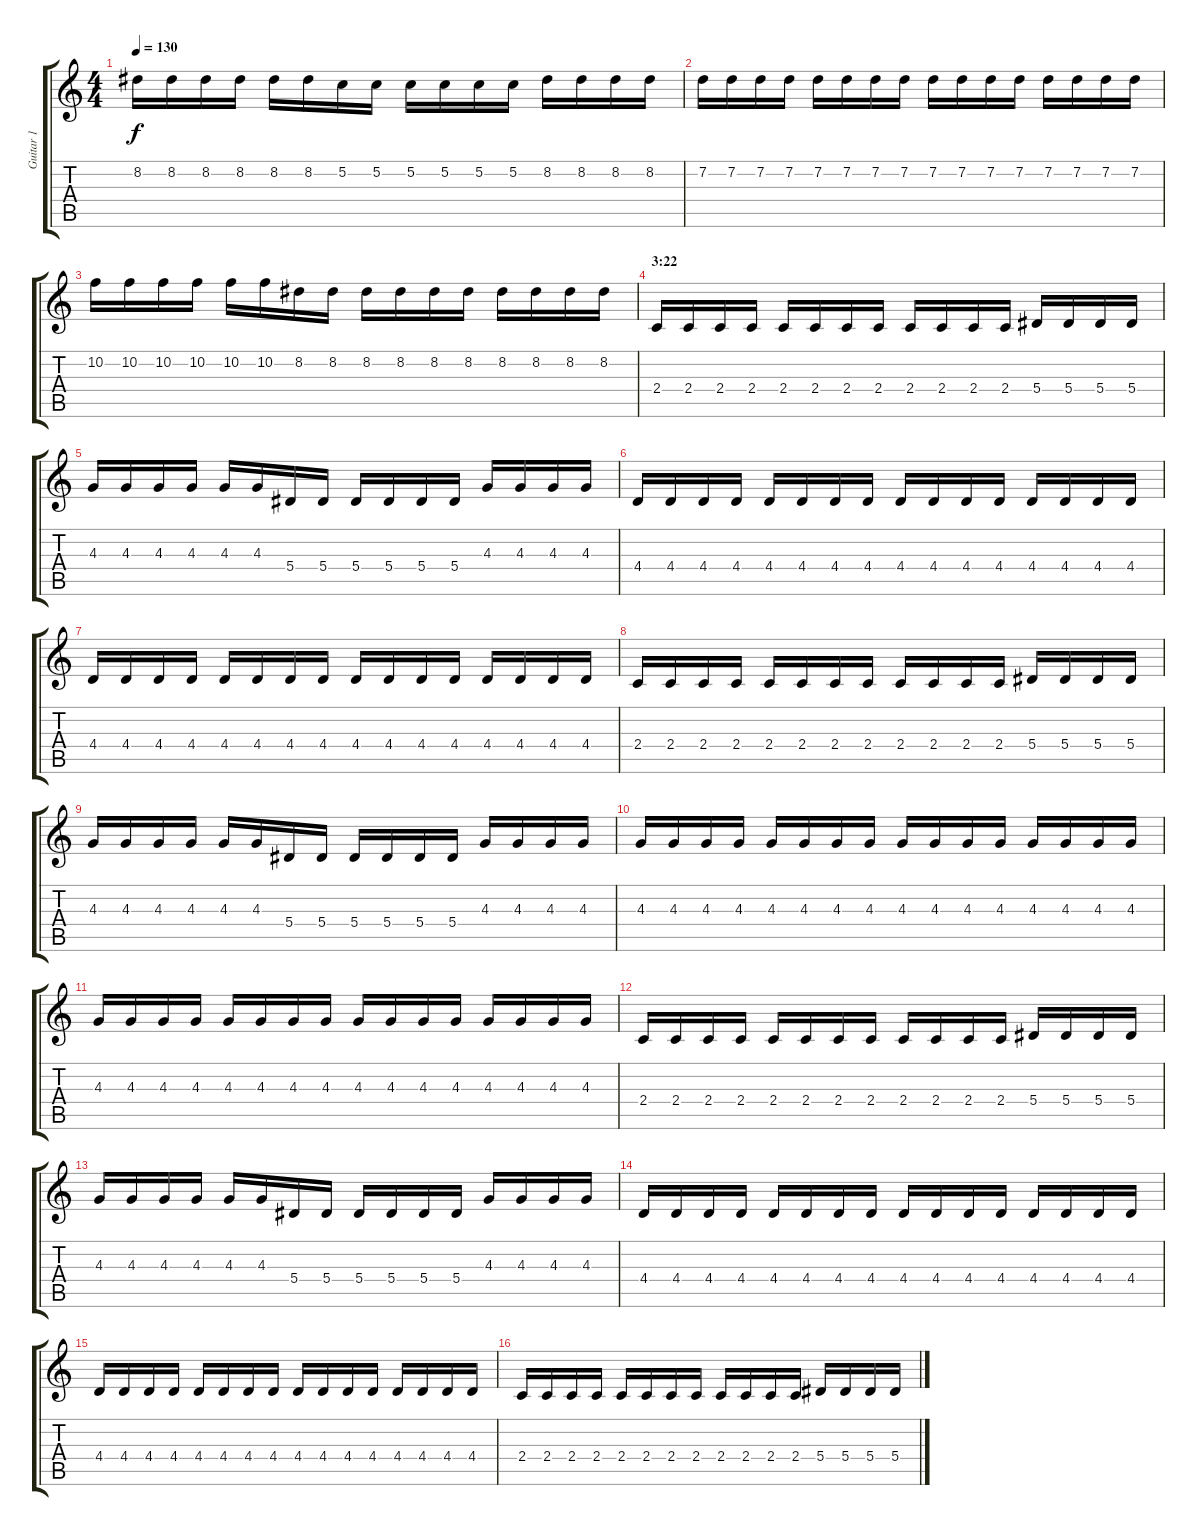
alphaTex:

\track ("Guitar 1" "Guitar 1") {instrument distortionguitar}
\staff {score tabs}
\tuning (C4 G3 Eb3 Bb2 F2 C2) {hide}
\ts (4 4)
\tempo 130
\clef g2
\ks c
8.2.16{dy f} 8.2.16 8.2.16 8.2.16 8.2.16 8.2.16 5.2.16 5.2.16 5.2.16 5.2.16 5.2.16 5.2.16 8.2.16 8.2.16 8.2.16 8.2.16 |
7.2.16 7.2.16 7.2.16 7.2.16 7.2.16 7.2.16 7.2.16 7.2.16 7.2.16 7.2.16 7.2.16 7.2.16 7.2.16 7.2.16 7.2.16 7.2.16 |
10.2.16 10.2.16 10.2.16 10.2.16 10.2.16 10.2.16 8.2.16 8.2.16 8.2.16 8.2.16 8.2.16 8.2.16 8.2.16 8.2.16 8.2.16 8.2.16 |
\section ("" "3:22")
2.4.16{instrument overdrivenguitar} 2.4.16 2.4.16 2.4.16 2.4.16 2.4.16 2.4.16 2.4.16 2.4.16 2.4.16 2.4.16 2.4.16 5.4.16 5.4.16 5.4.16 5.4.16 |
4.3.16 4.3.16 4.3.16 4.3.16 4.3.16 4.3.16 5.4.16 5.4.16 5.4.16 5.4.16 5.4.16 5.4.16 4.3.16 4.3.16 4.3.16 4.3.16 |
4.4.16 4.4.16 4.4.16 4.4.16 4.4.16 4.4.16 4.4.16 4.4.16 4.4.16 4.4.16 4.4.16 4.4.16 4.4.16 4.4.16 4.4.16 4.4.16 |
4.4.16 4.4.16 4.4.16 4.4.16 4.4.16 4.4.16 4.4.16 4.4.16 4.4.16 4.4.16 4.4.16 4.4.16 4.4.16 4.4.16 4.4.16 4.4.16 |
2.4.16 2.4.16 2.4.16 2.4.16 2.4.16 2.4.16 2.4.16 2.4.16 2.4.16 2.4.16 2.4.16 2.4.16 5.4.16 5.4.16 5.4.16 5.4.16 |
4.3.16 4.3.16 4.3.16 4.3.16 4.3.16 4.3.16 5.4.16 5.4.16 5.4.16 5.4.16 5.4.16 5.4.16 4.3.16 4.3.16 4.3.16 4.3.16 |
4.3.16 4.3.16 4.3.16 4.3.16 4.3.16 4.3.16 4.3.16 4.3.16 4.3.16 4.3.16 4.3.16 4.3.16 4.3.16 4.3.16 4.3.16 4.3.16 |
4.3.16 4.3.16 4.3.16 4.3.16 4.3.16 4.3.16 4.3.16 4.3.16 4.3.16 4.3.16 4.3.16 4.3.16 4.3.16 4.3.16 4.3.16 4.3.16 |
2.4.16{instrument overdrivenguitar} 2.4.16 2.4.16 2.4.16 2.4.16 2.4.16 2.4.16 2.4.16 2.4.16 2.4.16 2.4.16 2.4.16 5.4.16 5.4.16 5.4.16 5.4.16 |
4.3.16 4.3.16 4.3.16 4.3.16 4.3.16 4.3.16 5.4.16 5.4.16 5.4.16 5.4.16 5.4.16 5.4.16 4.3.16 4.3.16 4.3.16 4.3.16 |
4.4.16 4.4.16 4.4.16 4.4.16 4.4.16 4.4.16 4.4.16 4.4.16 4.4.16 4.4.16 4.4.16 4.4.16 4.4.16 4.4.16 4.4.16 4.4.16 |
4.4.16 4.4.16 4.4.16 4.4.16 4.4.16 4.4.16 4.4.16 4.4.16 4.4.16 4.4.16 4.4.16 4.4.16 4.4.16 4.4.16 4.4.16 4.4.16 |
2.4.16 2.4.16 2.4.16 2.4.16 2.4.16 2.4.16 2.4.16 2.4.16 2.4.16 2.4.16 2.4.16 2.4.16 5.4.16 5.4.16 5.4.16 5.4.16
